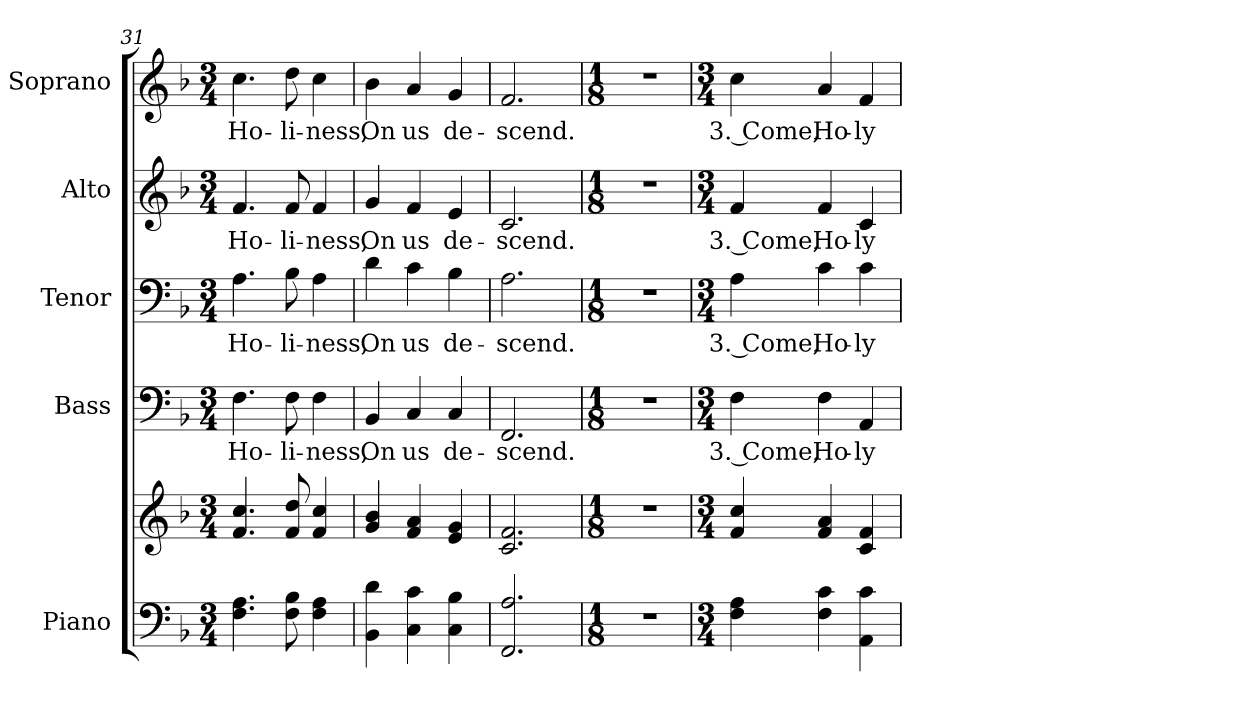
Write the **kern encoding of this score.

**kern	**kern	**kern	**text	**kern	**text	**kern	**text	**kern	**text
*part5	*part5	*part4	*part4	*part3	*part3	*part2	*part2	*part1	*part1
*staff6	*staff5	*staff4	*staff4	*staff3	*staff3	*staff2	*staff2	*staff1	*staff1
*I"Piano	*	*I"Bass	*	*I"Tenor	*	*I"Alto	*	*I"Soprano	*
*I'Pno.	*	*I'B.	*	*I'T.	*	*I'A.	*	*I'S.	*
*clefF4	*clefG2	*clefF4	*	*clefF4	*	*clefG2	*	*clefG2	*
*k[b-]	*k[b-]	*k[b-]	*	*k[b-]	*	*k[b-]	*	*k[b-]	*
*F:	*F:	*F:	*	*F:	*	*F:	*	*F:	*
*M3/4	*M3/4	*M3/4	*	*M3/4	*	*M3/4	*	*M3/4	*
=31	=31	=31	=31	=31	=31	=31	=31	=31	=31
!	!	!	!LO:LY:b:color=#000000	!	!	!	!	!	!
!	!	!	!	!	!LO:LY:b:color=#000000	!	!	!	!
!	!	!	!	!	!	!	!LO:LY:b:color=#000000	!	!
!	!	!	!	!	!	!	!	!	!LO:LY:b:color=#000000
4.Fi\ 4.Ai	4.fi/ 4.cci	4.Fi\	Ho-	4.Ai\	Ho-	4.fi/	Ho-	4.cci\	Ho-
!	!	!	!LO:LY:b:color=#000000	!	!	!	!	!	!
!	!	!	!	!	!LO:LY:b:color=#000000	!	!	!	!
!	!	!	!	!	!	!	!LO:LY:b:color=#000000	!	!
!	!	!	!	!	!	!	!	!	!LO:LY:b:color=#000000
8Fi\ 8B-i	8fi/ 8ddi	8Fi\	-li-	8B-i\	-li-	8fi/	-li-	8ddi\	-li-
!	!	!	!LO:LY:b:color=#000000	!	!	!	!	!	!
!	!	!	!	!	!LO:LY:b:color=#000000	!	!	!	!
!	!	!	!	!	!	!	!LO:LY:b:color=#000000	!	!
!	!	!	!	!	!	!	!	!	!LO:LY:b:color=#000000
4Fi\ 4Ai	4fi/ 4cci	4Fi\	-ness,	4Ai\	-ness,	4fi/	-ness,	4cci\	-ness,
=32	=32	=32	=32	=32	=32	=32	=32	=32	=32
!	!	!	!LO:LY:b:color=#000000	!	!	!	!	!	!
!	!	!	!	!	!LO:LY:b:color=#000000	!	!	!	!
!	!	!	!	!	!	!	!LO:LY:b:color=#000000	!	!
!	!	!	!	!	!	!	!	!	!LO:LY:b:color=#000000
4BB-i\ 4di	4gi/ 4b-i	4BB-i/	On	4di\	On	4gi/	On	4b-i\	On
!	!	!	!LO:LY:b:color=#000000	!	!	!	!	!	!
!	!	!	!	!	!LO:LY:b:color=#000000	!	!	!	!
!	!	!	!	!	!	!	!LO:LY:b:color=#000000	!	!
!	!	!	!	!	!	!	!	!	!LO:LY:b:color=#000000
4Ci\ 4ci	4fi/ 4ai	4Ci/	us	4ci\	us	4fi/	us	4ai/	us
!	!	!	!LO:LY:b:color=#000000	!	!	!	!	!	!
!	!	!	!	!	!LO:LY:b:color=#000000	!	!	!	!
!	!	!	!	!	!	!	!LO:LY:b:color=#000000	!	!
!	!	!	!	!	!	!	!	!	!LO:LY:b:color=#000000
4Ci\ 4B-i	4ei/ 4gi	4Ci/	de-	4B-i\	de-	4ei/	de-	4gi/	de-
!!LO:PB:g=z
=33	=33	=33	=33	=33	=33	=33	=33	=33	=33
!	!	!	!LO:LY:b:color=#000000	!	!	!	!	!	!
!	!	!	!	!	!LO:LY:b:color=#000000	!	!	!	!
!	!	!	!	!	!	!	!LO:LY:b:color=#000000	!	!
!	!	!	!	!	!	!	!	!	!LO:LY:b:color=#000000
2.FFi/ 2.Ai	2.ci/ 2.fi	2.FFi/	-scend.	2.Ai\	-scend.	2.ci/	-scend.	2.fi/	-scend.
=34	=34	=34	=34	=34	=34	=34	=34	=34	=34
*M1/8	*M1/8	*M1/8	*	*M1/8	*	*M1/8	*	*M1/8	*
8r	8r	8r	.	8r	.	8r	.	8r	.
=35	=35	=35	=35	=35	=35	=35	=35	=35	=35
*M3/4	*M3/4	*M3/4	*	*M3/4	*	*M3/4	*	*M3/4	*
!	!	!	!LO:LY:b:color=#000000	!	!	!	!	!	!
!	!	!	!	!	!LO:LY:b:color=#000000	!	!	!	!
!	!	!	!	!	!	!	!LO:LY:b:color=#000000	!	!
!	!	!	!	!	!	!	!	!	!LO:LY:b:color=#000000
4Fi\ 4Ai	4fi/ 4cci	4Fi\	3. Come,	4Ai\	3. Come,	4fi/	3. Come,	4cci\	3. Come,
!	!	!	!LO:LY:b:color=#000000	!	!	!	!	!	!
!	!	!	!	!	!LO:LY:b:color=#000000	!	!	!	!
!	!	!	!	!	!	!	!LO:LY:b:color=#000000	!	!
!	!	!	!	!	!	!	!	!	!LO:LY:b:color=#000000
4Fi\ 4ci	4fi/ 4ai	4Fi\	Ho-	4ci\	Ho-	4fi/	Ho-	4ai/	Ho-
!	!	!	!LO:LY:b:color=#000000	!	!	!	!	!	!
!	!	!	!	!	!LO:LY:b:color=#000000	!	!	!	!
!	!	!	!	!	!	!	!LO:LY:b:color=#000000	!	!
!	!	!	!	!	!	!	!	!	!LO:LY:b:color=#000000
4AAi\ 4ci	4ci/ 4fi	4AAi/	-ly	4ci\	-ly	4ci/	-ly	4fi/	-ly
=	=	=	=	=	=	=	=	=	=
*-	*-	*-	*-	*-	*-	*-	*-	*-	*-
